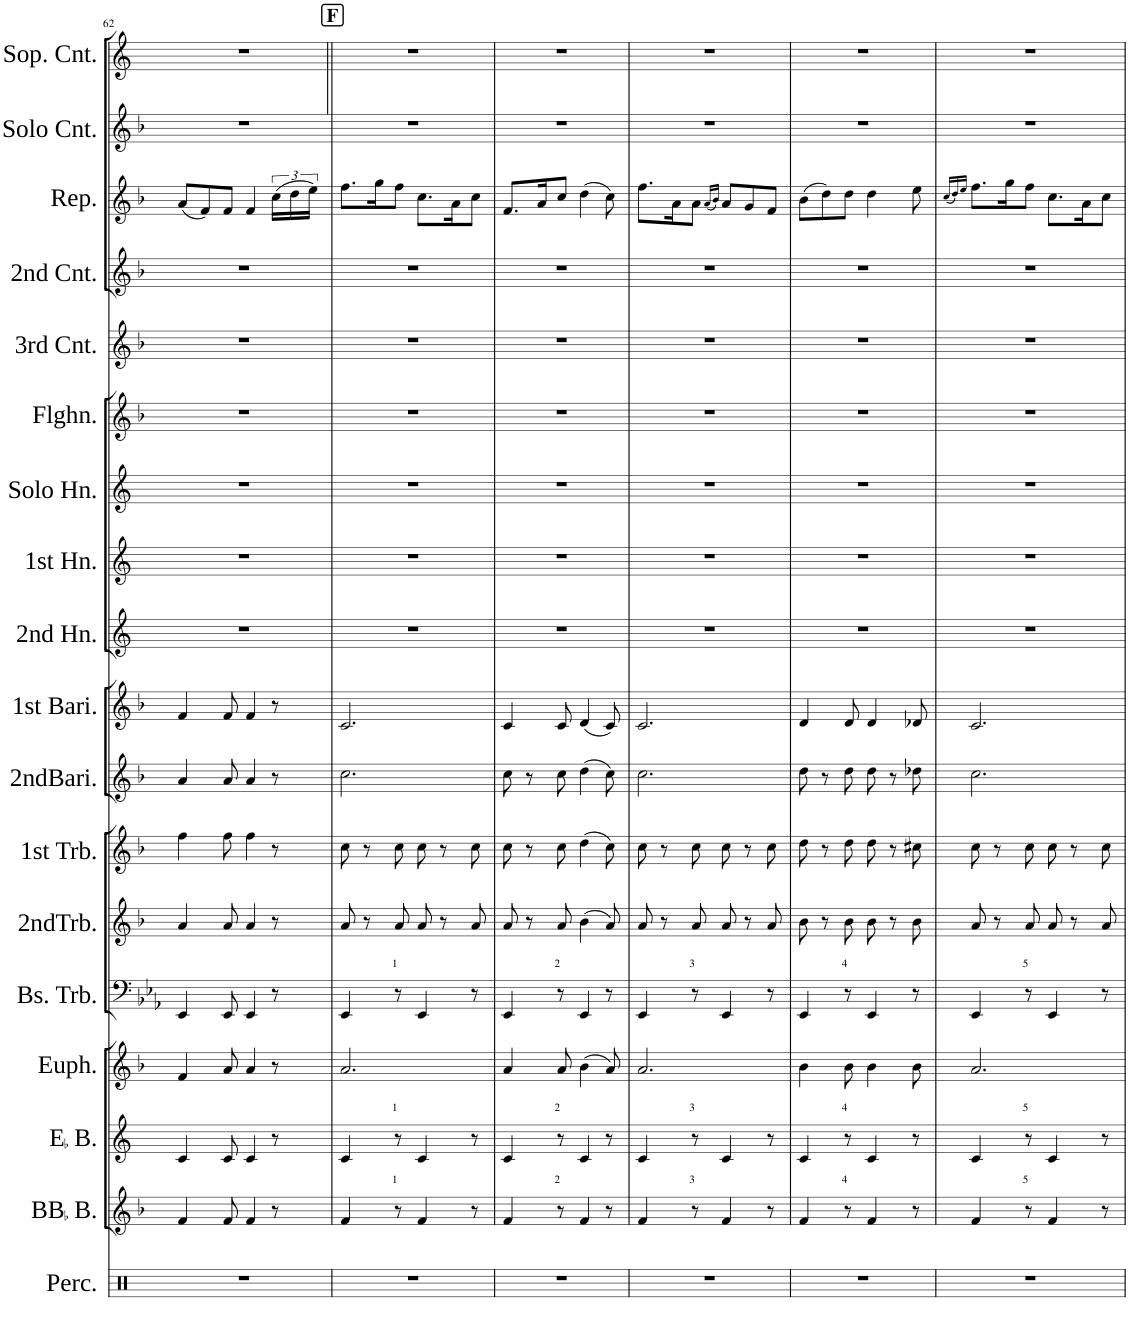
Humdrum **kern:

**kern	**kern	**kern	**kern	**kern	**kern	**kern	**kern	**kern	**kern	**kern	**kern	**kern	**kern	**kern	**kern	**kern	**kern
*part18	*part17	*part16	*part15	*part14	*part13	*part12	*part11	*part10	*part9	*part8	*part7	*part6	*part5	*part4	*part3	*part2	*part1
*staff18	*staff17	*staff16	*staff15	*staff14	*staff13	*staff12	*staff11	*staff10	*staff9	*staff8	*staff7	*staff6	*staff5	*staff4	*staff3	*staff2	*staff1
*I"Percussion	*I"BBaccidentalFlat Bass	*I"EaccidentalFlat Bass	*I"Euphonium	*I"Bass Trombone	*I"2nd Trombone	*I"1st Trombone	*I"2nd Baritone	*I"1st Baritone	*I"2nd Horn	*I"1st Horn	*I"Solo Horn	*I"Flugel Horn	*I"3rd Cornet	*I"2nd Cornet	*I"Repiano	*I"Solo Cornet	*I"Soprano Cornet
*I'Perc.	*I'BBaccidentalFlat B.	*I'EaccidentalFlat B.	*I'Euph.	*I'Bs. Trb.	*I'2ndTrb.	*I'1st Trb.	*I'2ndBari.	*I'1st Bari.	*I'2nd Hn.	*I'1st Hn.	*I'Solo Hn.	*I'Flghn.	*I'3rd Cnt.	*I'2nd Cnt.	*I'Rep.	*I'Solo Cnt.	*I'Sop. Cnt.
!!LO:PB:g=z
*clefX	*clefG2	*clefG2	*clefG2	*clefF4	*clefG2	*clefG2	*clefG2	*clefG2	*clefG2	*clefG2	*clefG2	*clefG2	*clefG2	*clefG2	*clefG2	*clefG2	*clefG2
*	*Trd15c26	*Trd12c21	*Trd8c14	*	*Trd8c14	*Trd8c14	*Trd8c14	*Trd8c14	*Trd5c9	*Trd5c9	*Trd5c9	*Trd1c2	*Trd1c2	*Trd1c2	*Trd1c2	*Trd1c2	*Trd-2c-3
*k[]	*k[b-]	*k[]	*k[b-]	*k[b-e-a-]	*k[b-]	*k[b-]	*k[b-]	*k[b-]	*k[]	*k[]	*k[]	*k[b-]	*k[b-]	*k[b-]	*k[b-]	*k[b-]	*k[]
*M6/8	*M6/8	*M6/8	*M6/8	*M6/8	*M6/8	*M6/8	*M6/8	*M6/8	*M6/8	*M6/8	*M6/8	*M6/8	*M6/8	*M6/8	*M6/8	*M6/8	*M6/8
=62	=62	=62	=62	=62	=62	=62	=62	=62	=62	=62	=62	=62	=62	=62	=62	=62	=62
2.r	4f/	4c/	4f/	4EE-/	4a/	4ff\	4a/	4f/	2.r	2.r	2.r	2.r	2.r	2.r	(8a/L	2.r	2.r
.	.	.	.	.	.	.	.	.	.	.	.	.	.	.	8f/)	.	.
.	8f/	8c/	8a/	8EE-/	8a/	8ff\	8a/	8f/	.	.	.	.	.	.	8f/J	.	.
.	4f/	4c/	4a/	4EE-/	4a/	4ff\	4a/	4f/	.	.	.	.	.	.	4f/	.	.
.	8r	8r	8r	8r	8r	8r	8r	8r	.	.	.	.	.	.	(24cc\LL	.	.
.	.	.	.	.	.	.	.	.	.	.	.	.	.	.	24dd\	.	.
.	.	.	.	.	.	.	.	.	.	.	.	.	.	.	24ee\JJ)	.	.
!!LO:REH:place=s1:a:B:cj:fs=14:t=F
=63||	=63||	=63||	=63||	=63||	=63||	=63||	=63||	=63||	=63||	=63||	=63||	=63||	=63||	=63||	=63||	=63||	=63||
2.r	4f/	4c/	2.a/	4EE-/	8a/	8cc\	2.cc\	2.c/	2.r	2.r	2.r	2.r	2.r	2.r	8.ff\L	2.r	2.r
.	.	.	.	.	8r	8r	.	.	.	.	.	.	.	.	.	.	.
.	.	.	.	.	.	.	.	.	.	.	.	.	.	.	16gg\K	.	.
!	!	!	!	!LO:TX:a:t=1	!	!	!	!	!	!	!	!	!	!	!	!	!
!	!	!LO:TX:a:t=1	!	!	!	!	!	!	!	!	!	!	!	!	!	!	!
!	!LO:TX:a:t=1	!	!	!	!	!	!	!	!	!	!	!	!	!	!	!	!
.	8r	8r	.	8r	8a/	8cc\	.	.	.	.	.	.	.	.	8ff\J	.	.
.	4f/	4c/	.	4EE-/	8a/	8cc\	.	.	.	.	.	.	.	.	8.cc\L	.	.
.	.	.	.	.	8r	8r	.	.	.	.	.	.	.	.	.	.	.
.	.	.	.	.	.	.	.	.	.	.	.	.	.	.	16a\K	.	.
.	8r	8r	.	8r	8a/	8cc\	.	.	.	.	.	.	.	.	8cc\J	.	.
=64	=64	=64	=64	=64	=64	=64	=64	=64	=64	=64	=64	=64	=64	=64	=64	=64	=64
2.r	4f/	4c/	4a/	4EE-/	8a/	8cc\	8cc\	4c/	2.r	2.r	2.r	2.r	2.r	2.r	8.f/L	2.r	2.r
.	.	.	.	.	8r	8r	8r	.	.	.	.	.	.	.	.	.	.
.	.	.	.	.	.	.	.	.	.	.	.	.	.	.	16a/K	.	.
!	!	!	!	!LO:TX:a:t=2	!	!	!	!	!	!	!	!	!	!	!	!	!
!	!	!LO:TX:a:t=2	!	!	!	!	!	!	!	!	!	!	!	!	!	!	!
!	!LO:TX:a:t=2	!	!	!	!	!	!	!	!	!	!	!	!	!	!	!	!
.	8r	8r	8a/	8r	8a/	8cc\	8cc\	8c/	.	.	.	.	.	.	8cc/J	.	.
.	4f/	4c/	(4b-\	4EE-/	(4b-\	(4dd\	(4dd\	(4d/	.	.	.	.	.	.	(4dd\	.	.
.	8r	8r	8a/)	8r	8a/)	8cc\)	8cc\)	8c/)	.	.	.	.	.	.	8cc\)	.	.
=65	=65	=65	=65	=65	=65	=65	=65	=65	=65	=65	=65	=65	=65	=65	=65	=65	=65
2.r	4f/	4c/	2.a/	4EE-/	8a/	8cc\	2.cc\	2.c/	2.r	2.r	2.r	2.r	2.r	2.r	8.ff\L	2.r	2.r
.	.	.	.	.	8r	8r	.	.	.	.	.	.	.	.	.	.	.
.	.	.	.	.	.	.	.	.	.	.	.	.	.	.	16a\K	.	.
!	!	!	!	!LO:TX:a:t=3	!	!	!	!	!	!	!	!	!	!	!	!	!
!	!	!LO:TX:a:t=3	!	!	!	!	!	!	!	!	!	!	!	!	!	!	!
!	!LO:TX:a:t=3	!	!	!	!	!	!	!	!	!	!	!	!	!	!	!	!
.	8r	8r	.	8r	8a/	8cc\	.	.	.	.	.	.	.	.	8a\J	.	.
.	.	.	.	.	.	.	.	.	.	.	.	.	.	.	(16qa/LL	.	.
.	.	.	.	.	.	.	.	.	.	.	.	.	.	.	16qb-/JJ)	.	.
.	4f/	4c/	.	4EE-/	8a/	8cc\	.	.	.	.	.	.	.	.	8a/L	.	.
.	.	.	.	.	8r	8r	.	.	.	.	.	.	.	.	8g/	.	.
.	8r	8r	.	8r	8a/	8cc\	.	.	.	.	.	.	.	.	8f/J	.	.
=66	=66	=66	=66	=66	=66	=66	=66	=66	=66	=66	=66	=66	=66	=66	=66	=66	=66
2.r	4f/	4c/	4b-\	4EE-/	8b-\	8dd\	8dd\	4d/	2.r	2.r	2.r	2.r	2.r	2.r	(8b-\L	2.r	2.r
.	.	.	.	.	8r	8r	8r	.	.	.	.	.	.	.	8dd\)	.	.
!	!	!	!	!LO:TX:a:t=4	!	!	!	!	!	!	!	!	!	!	!	!	!
!	!	!LO:TX:a:t=4	!	!	!	!	!	!	!	!	!	!	!	!	!	!	!
!	!LO:TX:a:t=4	!	!	!	!	!	!	!	!	!	!	!	!	!	!	!	!
.	8r	8r	8b-\	8r	8b-\	8dd\	8dd\	8d/	.	.	.	.	.	.	8dd\J	.	.
.	4f/	4c/	4b-\	4EE-/	8b-\	8dd\	8dd\	4d/	.	.	.	.	.	.	4dd\	.	.
.	.	.	.	.	8r	8r	8r	.	.	.	.	.	.	.	.	.	.
.	8r	8r	8b-\	8r	8b-\	8cc#X\	8dd-X\	8d-X/	.	.	.	.	.	.	8ee\	.	.
=67	=67	=67	=67	=67	=67	=67	=67	=67	=67	=67	=67	=67	=67	=67	=67	=67	=67
.	.	.	.	.	.	.	.	.	.	.	.	.	.	.	(16qcc/LL	.	.
.	.	.	.	.	.	.	.	.	.	.	.	.	.	.	16qdd/)	.	.
.	.	.	.	.	.	.	.	.	.	.	.	.	.	.	16qee/JJ	.	.
2.r	4f/	4c/	2.a/	4EE-/	8a/	8cc\	2.cc\	2.c/	2.r	2.r	2.r	2.r	2.r	2.r	8.ff\L	2.r	2.r
.	.	.	.	.	8r	8r	.	.	.	.	.	.	.	.	.	.	.
.	.	.	.	.	.	.	.	.	.	.	.	.	.	.	16gg\K	.	.
!	!	!	!	!LO:TX:a:t=5	!	!	!	!	!	!	!	!	!	!	!	!	!
!	!	!LO:TX:a:t=5	!	!	!	!	!	!	!	!	!	!	!	!	!	!	!
!	!LO:TX:a:t=5	!	!	!	!	!	!	!	!	!	!	!	!	!	!	!	!
.	8r	8r	.	8r	8a/	8cc\	.	.	.	.	.	.	.	.	8ff\J	.	.
.	4f/	4c/	.	4EE-/	8a/	8cc\	.	.	.	.	.	.	.	.	8.cc\L	.	.
.	.	.	.	.	8r	8r	.	.	.	.	.	.	.	.	.	.	.
.	.	.	.	.	.	.	.	.	.	.	.	.	.	.	16a\K	.	.
.	8r	8r	.	8r	8a/	8cc\	.	.	.	.	.	.	.	.	8cc\J	.	.
=	=	=	=	=	=	=	=	=	=	=	=	=	=	=	=	=	=
*-	*-	*-	*-	*-	*-	*-	*-	*-	*-	*-	*-	*-	*-	*-	*-	*-	*-
